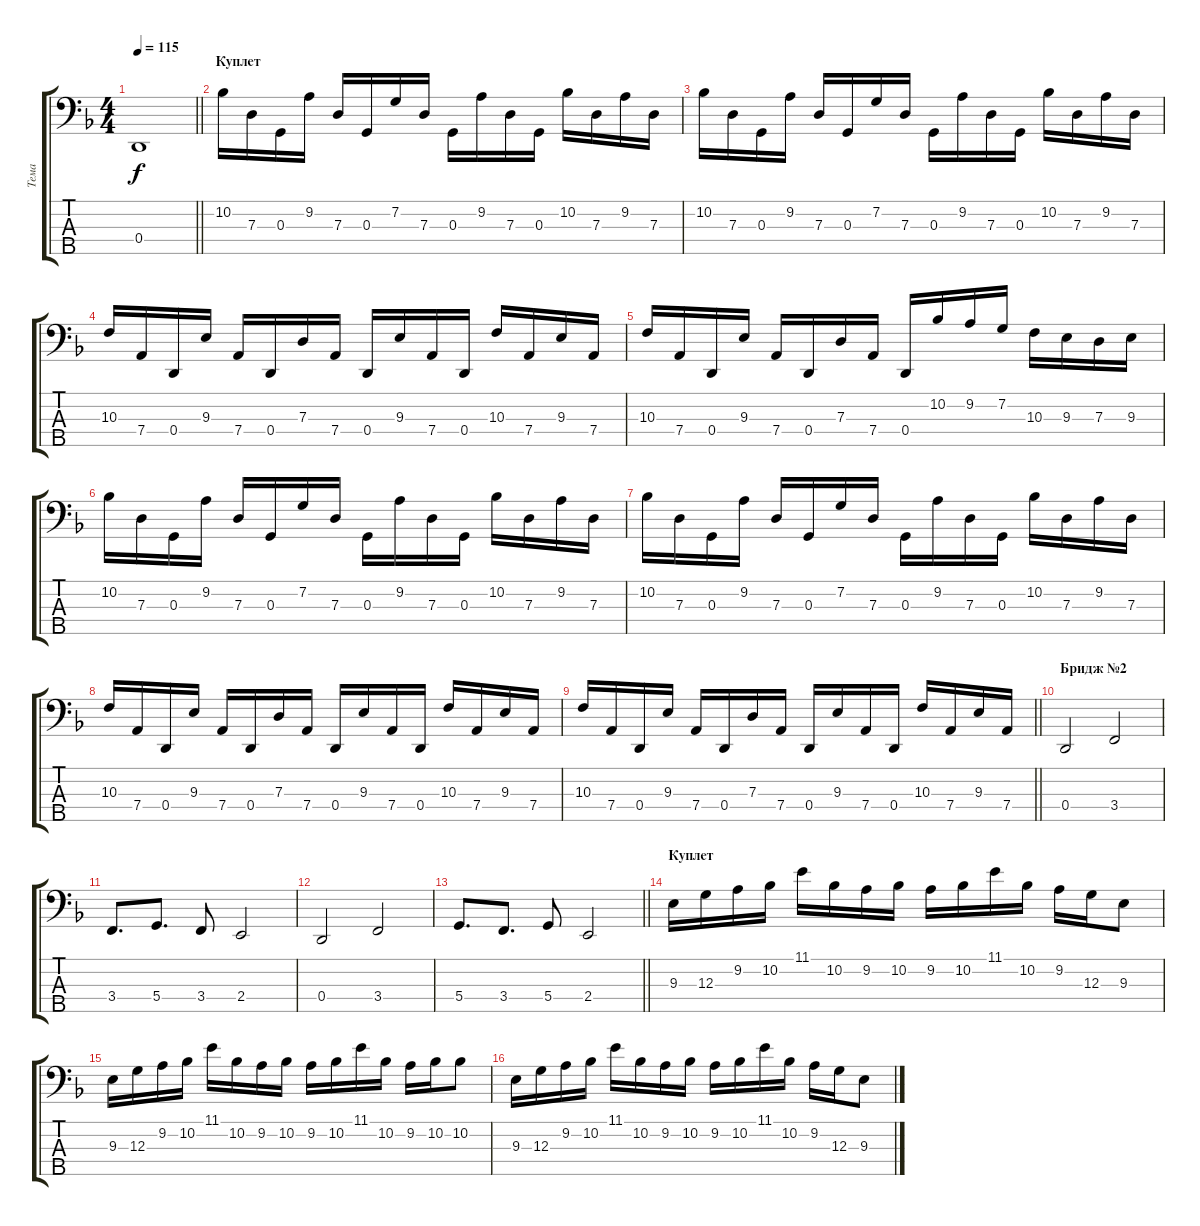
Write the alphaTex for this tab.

\track ("Тема" "Тема") {instrument electricbasspick}
\staff {score tabs}
\tuning (F2 C2 G1 D1 A0) {hide}
\ts (4 4)
\tempo 115
\clef f4
\barLineRight lightlight
\ks dminor
0.4{t}.1{dy f} |
\section ("" "Куплет")
10.2.16 7.3.16 0.3.16 9.2.16 7.3.16 0.3.16 7.2.16 7.3.16 0.3.16 9.2.16 7.3.16 0.3.16 10.2.16 7.3.16 9.2.16 7.3.16 |
10.2.16 7.3.16 0.3.16 9.2.16 7.3.16 0.3.16 7.2.16 7.3.16 0.3.16 9.2.16 7.3.16 0.3.16 10.2.16 7.3.16 9.2.16 7.3.16 |
10.3.16 7.4.16 0.4.16 9.3.16 7.4.16 0.4.16 7.3.16 7.4.16 0.4.16 9.3.16 7.4.16 0.4.16 10.3.16 7.4.16 9.3.16 7.4.16 |
10.3.16 7.4.16 0.4.16 9.3.16 7.4.16 0.4.16 7.3.16 7.4.16 0.4.16 10.2.16 9.2.16 7.2.16 10.3.16 9.3.16 7.3.16 9.3.16 |
10.2.16 7.3.16 0.3.16 9.2.16 7.3.16 0.3.16 7.2.16 7.3.16 0.3.16 9.2.16 7.3.16 0.3.16 10.2.16 7.3.16 9.2.16 7.3.16 |
10.2.16 7.3.16 0.3.16 9.2.16 7.3.16 0.3.16 7.2.16 7.3.16 0.3.16 9.2.16 7.3.16 0.3.16 10.2.16 7.3.16 9.2.16 7.3.16 |
10.3.16 7.4.16 0.4.16 9.3.16 7.4.16 0.4.16 7.3.16 7.4.16 0.4.16 9.3.16 7.4.16 0.4.16 10.3.16 7.4.16 9.3.16 7.4.16 |
\barLineRight lightlight
10.3.16 7.4.16 0.4.16 9.3.16 7.4.16 0.4.16 7.3.16 7.4.16 0.4.16 9.3.16 7.4.16 0.4.16 10.3.16 7.4.16 9.3.16 7.4.16 |
\section ("" "Бридж №2")
0.4.2 3.4.2 |
3.4.8{d} 5.4.8{d} 3.4.8 2.4.2 |
0.4.2 3.4.2 |
\barLineRight lightlight
5.4.8{d} 3.4.8{d} 5.4.8 2.4.2 |
\section ("" "Куплет")
9.3.16 12.3.16 9.2.16 10.2.16 11.1.16 10.2.16 9.2.16 10.2.16 9.2.16 10.2.16 11.1.16 10.2.16 9.2.16 12.3.16 9.3.8 |
9.3.16 12.3.16 9.2.16 10.2.16 11.1.16 10.2.16 9.2.16 10.2.16 9.2.16 10.2.16 11.1.16 10.2.16 9.2.16 10.2.16 10.2.8 |
9.3.16 12.3.16 9.2.16 10.2.16 11.1.16 10.2.16 9.2.16 10.2.16 9.2.16 10.2.16 11.1.16 10.2.16 9.2.16 12.3.16 9.3.8
